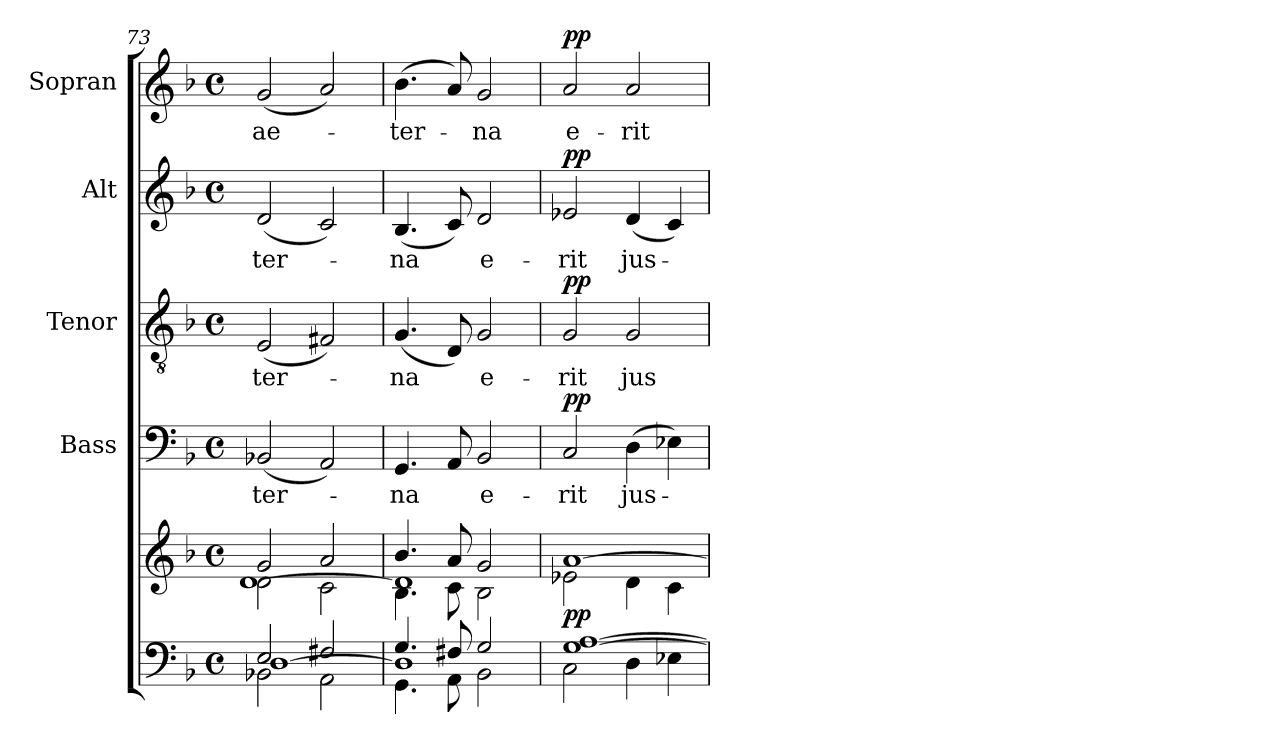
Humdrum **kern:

**kern	**kern	**dynam	**kern	**text	**dynam	**kern	**text	**dynam	**kern	**text	**dynam	**kern	**text	**dynam
*part5	*part5	*part5	*part4	*part4	*part4	*part3	*part3	*part3	*part2	*part2	*part2	*part1	*part1	*part1
*staff6	*staff5	*staff5/6	*staff4	*staff4	*staff4	*staff3	*staff3	*staff3	*staff2	*staff2	*staff2	*staff1	*staff1	*staff1
*	*	*	*I"Bass	*	*	*I"Tenor	*	*	*I"Alt	*	*	*I"Sopran	*	*
*	*	*	*I'B.	*	*	*I'T.	*	*	*I'A.	*	*	*I'S.	*	*
!!LO:PB:g=z
*clefF4	*clefG2	*	*clefF4	*	*	*clefGv2	*	*	*clefG2	*	*	*clefG2	*	*
*k[b-]	*k[b-]	*	*k[b-]	*	*	*k[b-]	*	*	*k[b-]	*	*	*k[b-]	*	*
*F:	*F:	*	*F:	*	*	*F:	*	*	*F:	*	*	*F:	*	*
*M4/4	*M4/4	*	*M4/4	*	*	*M4/4	*	*	*M4/4	*	*	*M4/4	*	*
*met(c)	*met(c)	*	*met(c)	*	*	*met(c)	*	*	*met(c)	*	*	*met(c)	*	*
=73	=73	=73	=73	=73	=73	=73	=73	=73	=73	=73	=73	=73	=73	=73
*^	*^	*	*	*	*	*	*	*	*	*	*	*	*	*
*	*^	*	*^	*	*	*	*	*	*	*	*	*	*	*	*	*
!	!	!	!	!	!	!	!	!LO:LY:b	!	!	!LO:LY:b	!	!	!LO:LY:b	!	!	!LO:LY:b	!
2E/	2BB-X\	[<1D	2g/	2d\	[1d	.	(<2BB-X/	-ter-	.	(<2E/	-ter-	.	(<2d/	-ter-	.	(<2g/	ae-	.
2F#X/	2AA\	.	2a/	2c\	.	.	2AA/)	.	.	2F#X/)	.	.	2c/)	.	.	2a/)	.	.
=74	=74	=74	=74	=74	=74	=74	=74	=74	=74	=74	=74	=74	=74	=74	=74	=74	=74	=74
!	!	!	!	!	!	!	!	!LO:LY:b	!	!	!LO:LY:b	!	!	!LO:LY:b	!	!	!LO:LY:b	!
4.G/	4.GG\	1D]	4.b-/	4.B-\	1d]	.	4.GG/	-na	.	(<4.G/	-na	.	(<4.B-/	-na	.	(>4.b-\	-ter-	.
8F#X/	8AA\	.	8a/	8c\	.	.	8AA/	.	.	8D/)	.	.	8c/)	.	.	8a/)	.	.
!	!	!	!	!	!	!	!	!LO:LY:b	!	!	!LO:LY:b	!	!	!LO:LY:b	!	!	!LO:LY:b	!
2G/	2BB-\	.	2g/	2B-\	.	.	2BB-/	e-	.	2G/	e-	.	2d/	e-	.	2g/	-na	.
*	*v	*v	*	*	*	*	*	*	*	*	*	*	*	*	*	*	*	*
*	*	*	*v	*v	*	*	*	*	*	*	*	*	*	*	*	*	*
=75	=75	=75	=75	=75	=75	=75	=75	=75	=75	=75	=75	=75	=75	=75	=75	=75
!	!	!	!	!LO:DY:b	!	!LO:LY:b	!LO:DY:a	!	!LO:LY:b	!LO:DY:a	!	!LO:LY:b	!LO:DY:a	!	!LO:LY:b	!LO:DY:a
[>1G [>1A	2C\	[>1a	2e-X\	pp	2C/	-rit	pp	2G/	-rit	pp	2e-X/	-rit	pp	2a/	e-	pp
!	!	!	!	!	!	!LO:LY:b	!	!	!LO:LY:b	!	!	!LO:LY:b	!	!	!LO:LY:b	!
.	4D\	.	4d\	.	(>4D\	jus-	.	2G/	jus-	.	(<4d/	jus-	.	2a/	-rit	.
.	4E-X\	.	4c\	.	4E-X\)	.	.	.	.	.	4c/)	.	.	.	.	.
*v	*v	*	*	*	*	*	*	*	*	*	*	*	*	*	*	*
*	*v	*v	*	*	*	*	*	*	*	*	*	*	*	*	*
=	=	=	=	=	=	=	=	=	=	=	=	=	=	=
*-	*-	*-	*-	*-	*-	*-	*-	*-	*-	*-	*-	*-	*-	*-
